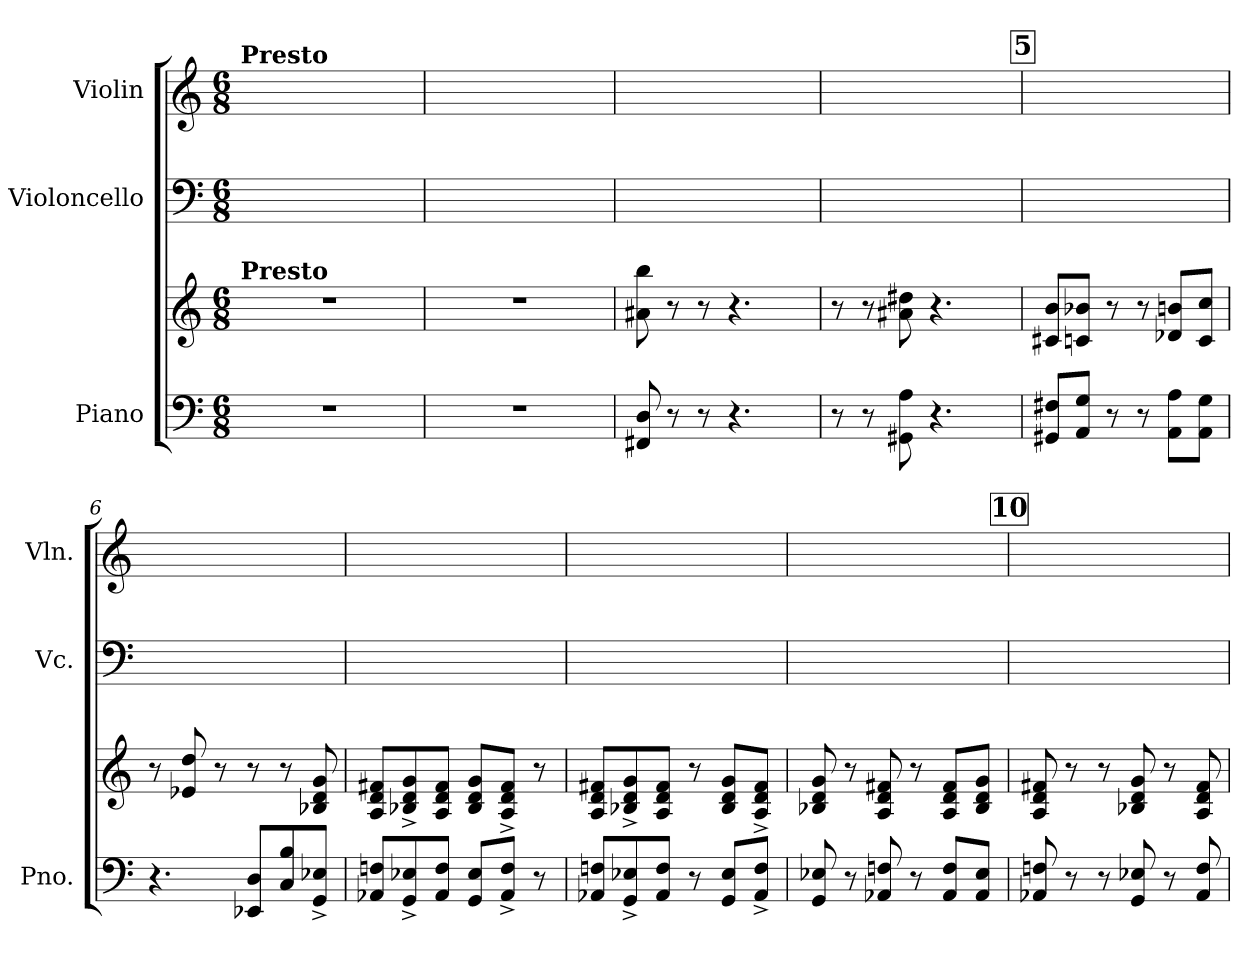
**kern	**kern	**kern	**kern
*part3	*part3	*part2	*part1
*staff4	*staff3	*staff2	*staff1
*I"Piano	*	*I"Violoncello	*I"Violin
*I'Pno.	*	*I'Vc.	*I'Vln.
*clefF4	*clefG2	*clefF4	*clefG2
*k[]	*k[]	*k[]	*k[]
*C:	*C:	*C:	*C:
*M6/8	*M6/8	*M6/8	*M6/8
=1	=1	=1	=1
!	!	!	!LO:TX:a:B:t=Presto
!	!LO:TX:a:B:t=Presto	!	!
4%3r	4%3r	8ryy	8ryy
.	.	8ryy	8ryy
.	.	8ryy	8ryy
.	.	8ryy	8ryy
.	.	8ryy	8ryy
.	.	8ryy	8ryy
=2	=2	=2	=2
4%3r	4%3r	8ryy	8ryy
.	.	8ryy	8ryy
.	.	8ryy	8ryy
.	.	8ryy	8ryy
.	.	8ryy	8ryy
.	.	8ryy	8ryy
=3	=3	=3	=3
8FF#X 8D	8a#X 8bb	8ryy	8ryy
8r	8r	8ryy	8ryy
8r	8r	8ryy	8ryy
4.r	4.r	8ryy	8ryy
.	.	8ryy	8ryy
.	.	8ryy	8ryy
=4	=4	=4	=4
8r	8r	8ryy	8ryy
8r	8r	8ryy	8ryy
8GG#X 8A	8a#X 8dd#X	8ryy	8ryy
4.r	4.r	8ryy	8ryy
.	.	8ryy	8ryy
.	.	8ryy	8ryy
!!LO:REH:place=s1:t=5
=5	=5	=5	=5
8GG#X 8F#XL	8c#X 8bL	8ryy	8ryy
8AA 8GJ	8cn 8b-XJ	8ryy	8ryy
8r	8r	8ryy	8ryy
8r	8r	8ryy	8ryy
8AA 8AL	8d-X 8bnL	8ryy	8ryy
8AA 8GJ	8c 8ccJ	8ryy	8ryy
=6	=6	=6	=6
4.r	8r	8ryy	8ryy
.	8e-X 8dd	8ryy	8ryy
.	8r	8ryy	8ryy
8EE-X 8DL	8r	4.ryy	4.ryy
8C 8B	8r	.	.
8GG^ 8E-X^J	8B-X 8d 8g	.	.
=7	=7	=7	=7
8AA-X 8FnL	8A 8d 8f#XL	4.ryy	4.ryy
8GG^ 8E-X^	8B-X^ 8d^ 8g^	.	.
8AA- 8FJ	8A 8d 8f#J	.	.
8GG 8E-L	8B- 8d 8gL	8ryy	8ryy
8AA-^ 8F^J	8A^ 8d^ 8f#^J	8ryy	8ryy
8r	8r	8ryy	8ryy
=8	=8	=8	=8
8AA-X 8FnL	8A 8d 8f#XL	4.ryy	4.ryy
8GG^ 8E-X^	8B-X^ 8d^ 8g^	.	.
8AA- 8FJ	8A 8d 8f#J	.	.
8r	8r	8ryy	8ryy
8GG 8E-L	8B- 8d 8gL	8ryy	8ryy
8AA-^ 8F^J	8A^ 8d^ 8f#^J	8ryy	8ryy
=9	=9	=9	=9
8GG 8E-X	8B-X 8d 8g	8ryy	8ryy
8r	8r	8ryy	8ryy
8AA-X 8Fn	8A 8d 8f#X	8ryy	8ryy
8r	8r	8ryy	8ryy
8AA- 8FL	8A 8d 8f#L	8ryy	8ryy
8AA- 8E-J	8B- 8d 8gJ	8ryy	8ryy
!!LO:REH:place=s1:t=10
=10	=10	=10	=10
8AA-X 8Fn	8A 8d 8f#X	8ryy	8ryy
8r	8r	8ryy	8ryy
8r	8r	8ryy	8ryy
8GG 8E-X	8B-X 8d 8g	8ryy	8ryy
8r	8r	8ryy	8ryy
8AA- 8F	8A 8d 8f#	8ryy	8ryy
=	=	=	=
*-	*-	*-	*-
